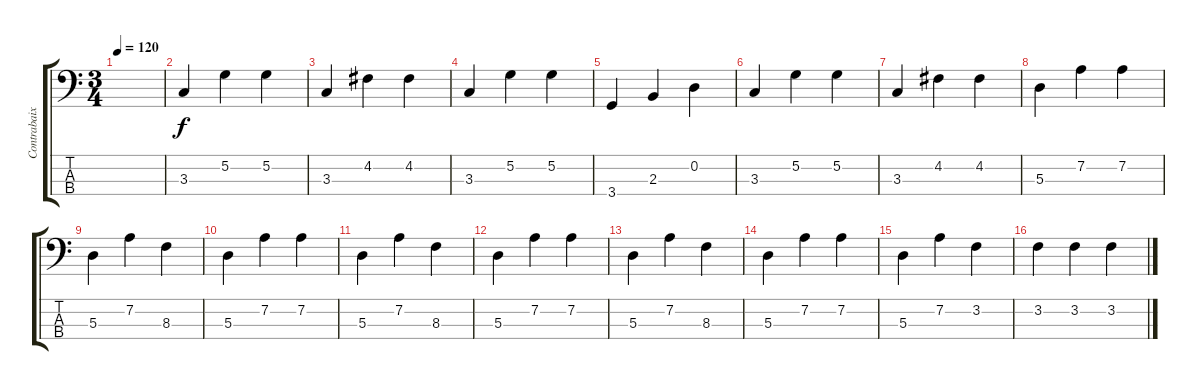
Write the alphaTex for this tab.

\track ("Contrabaixo" "Contrabaix") {instrument contrabass}
\staff {score tabs}
\tuning (G2 D2 A1 E1) {hide}
\ts (3 4)
\tempo 120
\clef f4
\ks c
|
3.3.4 5.2.4 5.2.4 |
3.3.4 4.2.4 4.2.4 |
3.3.4 5.2.4 5.2.4 |
3.4.4 2.3.4 0.2.4 |
3.3.4 5.2.4 5.2.4 |
3.3.4 4.2.4 4.2.4 |
5.3.4 7.2.4 7.2.4 |
5.3.4 7.2.4 8.3.4 |
5.3.4 7.2.4 7.2.4 |
5.3.4 7.2.4 8.3.4 |
5.3.4 7.2.4 7.2.4 |
5.3.4 7.2.4 8.3.4 |
5.3.4 7.2.4 7.2.4 |
5.3.4 7.2.4 3.2.4 |
3.2.4 3.2.4 3.2.4
